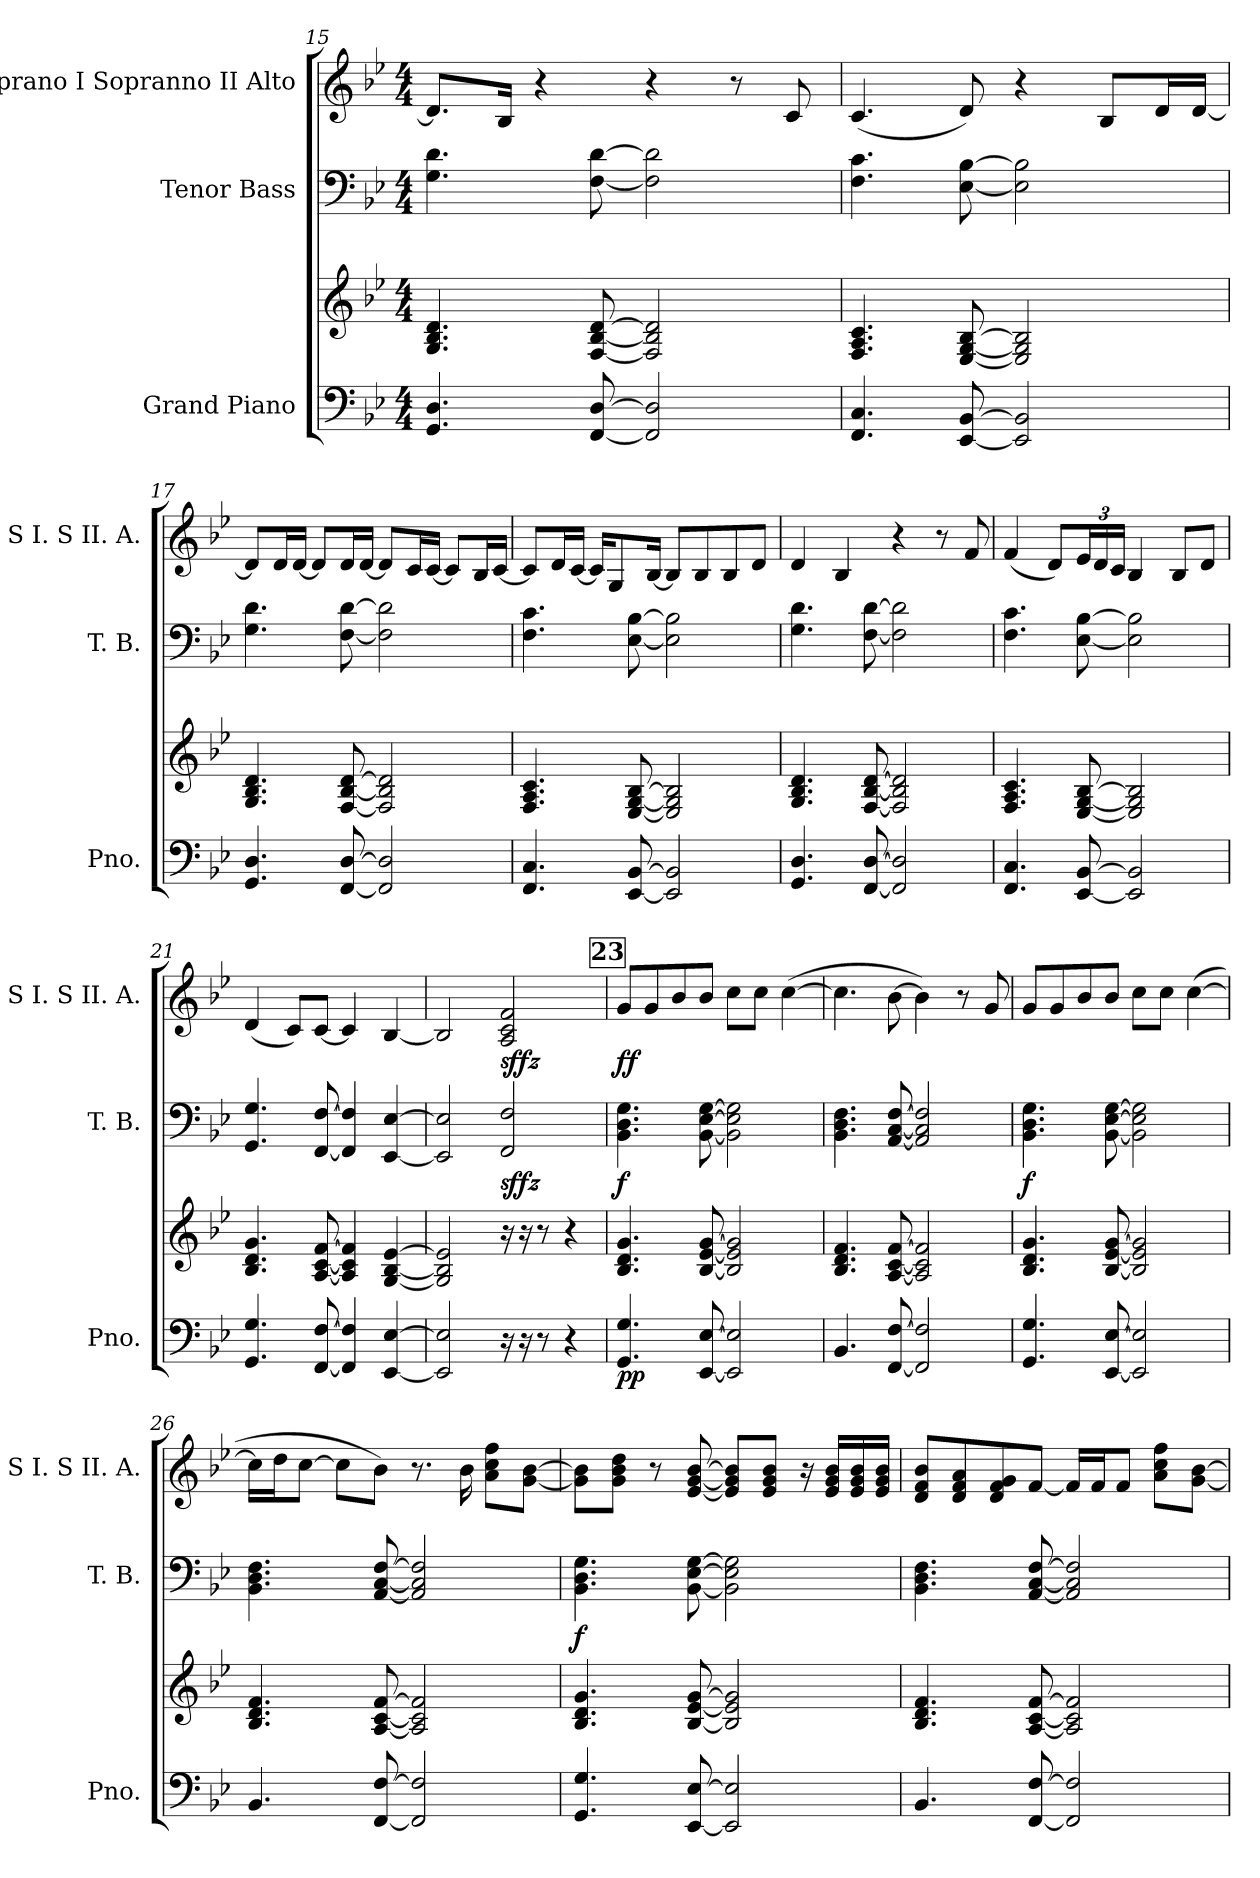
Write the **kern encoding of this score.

**kern	**kern	**dynam	**kern	**dynam	**kern	**dynam
*part3	*part3	*part3	*part2	*part2	*part1	*part1
*staff4	*staff3	*staff3/4	*staff2	*staff2	*staff1	*staff1
*I"Grand Piano	*	*	*I"Tenor Bass	*	*I"Soprano I Sopranno II Alto	*
*I'Pno.	*	*	*I'T. B.	*	*I'S I. S II. A.	*
*clefF4	*clefG2	*	*clefF4	*	*clefG2	*
*k[b-e-]	*k[b-e-]	*	*k[b-e-]	*	*k[b-e-]	*
*M4/4	*M4/4	*	*M4/4	*	*M4/4	*
=15	=15	=15	=15	=15	=15	=15
4.GG/ 4.D/	4.G/ 4.B-/ 4.d/	.	4.G\ 4.d\	.	8.d/L]	.
.	.	.	.	.	16B-/Jk	.
.	.	.	.	.	4r	.
[8FF/ [8D/	[8F/ [8B-/ [8d/	.	[8F\ [8d\	.	.	.
2FF/] 2D/]	2F/] 2B-/] 2d/]	.	2F\] 2d\]	.	4r	.
.	.	.	.	.	8r	.
.	.	.	.	.	8c/	.
=16	=16	=16	=16	=16	=16	=16
4.FF/ 4.C/	4.F/ 4.A/ 4.c/	.	4.F\ 4.c\	.	(4.c/	.
[8EE-/ [8BB-/	[8E-/ [8G/ [8B-/	.	[8E-\ [8B-\	.	8d/)	.
2EE-/] 2BB-/]	2E-/] 2G/] 2B-/]	.	2E-\] 2B-\]	.	4r	.
.	.	.	.	.	8B-/L	.
.	.	.	.	.	16d/L	.
.	.	.	.	.	[16d/JJ	.
!!LO:PB:g=z
=17	=17	=17	=17	=17	=17	=17
4.GG/ 4.D/	4.G/ 4.B-/ 4.d/	.	4.G\ 4.d\	.	8d/L]	.
.	.	.	.	.	16d/L	.
.	.	.	.	.	[16d/JJ	.
.	.	.	.	.	8d/L]	.
[8FF/ [8D/	[8F/ [8B-/ [8d/	.	[8F\ [8d\	.	16d/L	.
.	.	.	.	.	[16d/JJ	.
2FF/] 2D/]	2F/] 2B-/] 2d/]	.	2F\] 2d\]	.	8d/L]	.
.	.	.	.	.	16c/L	.
.	.	.	.	.	[16c/JJ	.
.	.	.	.	.	8c/L]	.
.	.	.	.	.	16B-/L	.
.	.	.	.	.	[16c/JJ	.
=18	=18	=18	=18	=18	=18	=18
4.FF/ 4.C/	4.F/ 4.A/ 4.c/	.	4.F\ 4.c\	.	8c/L]	.
.	.	.	.	.	16d/L	.
.	.	.	.	.	[16c/JJ	.
.	.	.	.	.	16c/KL]	.
.	.	.	.	.	8G/	.
[8EE-/ [8BB-/	[8E-/ [8G/ [8B-/	.	[8E-\ [8B-\	.	.	.
.	.	.	.	.	[16B-/Jk	.
2EE-/] 2BB-/]	2E-/] 2G/] 2B-/]	.	2E-\] 2B-\]	.	8B-/L]	.
.	.	.	.	.	8B-/	.
.	.	.	.	.	8B-/	.
.	.	.	.	.	8d/J	.
=19	=19	=19	=19	=19	=19	=19
4.GG/ 4.D/	4.G/ 4.B-/ 4.d/	.	4.G\ 4.d\	.	4d/	.
.	.	.	.	.	4B-/	.
[8FF/ [8D/	[8F/ [8B-/ [8d/	.	[8F\ [8d\	.	.	.
2FF/] 2D/]	2F/] 2B-/] 2d/]	.	2F\] 2d\]	.	4r	.
.	.	.	.	.	8r	.
.	.	.	.	.	8f/	.
=20	=20	=20	=20	=20	=20	=20
4.FF/ 4.C/	4.F/ 4.A/ 4.c/	.	4.F\ 4.c\	.	(4f/	.
.	.	.	.	.	8d/L)	.
*	*	*	*	*	*Xbrackettup	*
[8EE-/ [8BB-/	[8E-/ [8G/ [8B-/	.	[8E-\ [8B-\	.	24e-/L	.
.	.	.	.	.	24d/	.
.	.	.	.	.	24c/JJ	.
2EE-/] 2BB-/]	2E-/] 2G/] 2B-/]	.	2E-\] 2B-\]	.	4B-/	.
.	.	.	.	.	8B-/L	.
.	.	.	.	.	8d/J	.
!!LO:LB:g=z
=21	=21	=21	=21	=21	=21	=21
4.GG/ 4.G/	4.B-/ 4.d/ 4.g/	.	4.GG/ 4.G/	.	(4d/	.
.	.	.	.	.	8c/L)	.
[8FF/ [8F/	[8A/ [8c/ [8f/	.	[8FF/ [8F/	.	[8c/J	.
4FF/] 4F/]	4A/] 4c/] 4f/]	.	4FF/] 4F/]	.	4c/]	.
[4EE-/ [4E-/	[4G/ [4B-/ [4e-/	.	[4EE-/ [4E-/	.	[4B-/	.
=22	=22	=22	=22	=22	=22	=22
2EE-/] 2E-/]	2G/] 2B-/] 2e-/]	.	2EE-/] 2E-/]	.	2B-/]	.
!	!	!	!	!LO:DY:b	!	!LO:DY:b
16r	16r	.	2FF/ 2F/	sffz	2A/ 2c/ 2f/	sffz
16r	16r	.	.	.	.	.
8r	8r	.	.	.	.	.
4r	4r	.	.	.	.	.
!!LO:REH:place=s1:a:B:fs=14:t=23
=23	=23	=23	=23	=23	=23	=23
!	!	!LO:DY:b=2	!	!	!	!
!	!	!LO:DY:n=1:b	!	!LO:DY:b	!	!LO:DY:b
4.GG/ 4.G/	4.B-/ 4.d/ 4.g/	p p	4.BB-\ 4.D\ 4.G\	f	8g/L	ff
.	.	.	.	.	8g/	.
.	.	.	.	.	8b-/	.
[8EE-/ [8E-/	[8B-/ [8e-/ [8g/	.	[8BB-\ [8E-\ [8G\	.	8b-/J	.
2EE-/] 2E-/]	2B-/] 2e-/] 2g/]	.	2BB-\] 2E-\] 2G\]	.	8cc\L	.
.	.	.	.	.	8cc\J	.
.	.	.	.	.	([4cc\	.
=24	=24	=24	=24	=24	=24	=24
4.BB-/	4.B-/ 4.d/ 4.f/	.	4.BB-\ 4.D\ 4.F\	.	4.cc\]	.
[8FF/ [8F/	[8A/ [8c/ [8f/	.	[8AA/ [8C/ [8F/	.	[8b-\	.
2FF/] 2F/]	2A/] 2c/] 2f/]	.	2AA/] 2C/] 2F/]	.	4b-\])	.
.	.	.	.	.	8r	.
.	.	.	.	.	8g/	.
=25	=25	=25	=25	=25	=25	=25
!	!	!	!	!LO:DY:b	!	!
4.GG/ 4.G/	4.B-/ 4.d/ 4.g/	.	4.BB-\ 4.D\ 4.G\	f	8g/L	.
.	.	.	.	.	8g/	.
.	.	.	.	.	8b-/	.
[8EE-/ [8E-/	[8B-/ [8e-/ [8g/	.	[8BB-\ [8E-\ [8G\	.	8b-/J	.
2EE-/] 2E-/]	2B-/] 2e-/] 2g/]	.	2BB-\] 2E-\] 2G\]	.	8cc\L	.
.	.	.	.	.	8cc\J	.
.	.	.	.	.	([4cc\	.
!!LO:LB:g=z
=26	=26	=26	=26	=26	=26	=26
4.BB-/	4.B-/ 4.d/ 4.f/	.	4.BB-\ 4.D\ 4.F\	.	16cc\LL]	.
.	.	.	.	.	16dd\J	.
.	.	.	.	.	[8cc\J	.
.	.	.	.	.	8cc\L]	.
[8FF/ [8F/	[8A/ [8c/ [8f/	.	[8AA/ [8C/ [8F/	.	8b-\J)	.
2FF/] 2F/]	2A/] 2c/] 2f/]	.	2AA/] 2C/] 2F/]	.	8.r	.
.	.	.	.	.	16b-\	.
.	.	.	.	.	8a\ 8cc\ 8ff\L	.
.	.	.	.	.	[8g\ [8b-\J	.
=27	=27	=27	=27	=27	=27	=27
!	!	!	!	!LO:DY:b	!	!
4.GG/ 4.G/	4.B-/ 4.d/ 4.g/	.	4.BB-\ 4.D\ 4.G\	f	8g\] 8b-\]L	.
.	.	.	.	.	8g\ 8b-\ 8dd\J	.
.	.	.	.	.	8r	.
[8EE-/ [8E-/	[8B-/ [8e-/ [8g/	.	[8BB-\ [8E-\ [8G\	.	[8e-/ [8g/ [8b-/	.
2EE-/] 2E-/]	2B-/] 2e-/] 2g/]	.	2BB-\] 2E-\] 2G\]	.	8e-/] 8g/] 8b-/]L	.
.	.	.	.	.	8e-/ 8g/ 8b-/J	.
.	.	.	.	.	16r	.
.	.	.	.	.	16e-/ 16g/ 16b-/LL	.
.	.	.	.	.	16e-/ 16g/ 16b-/	.
.	.	.	.	.	16e-/ 16g/ 16b-/JJ	.
=28	=28	=28	=28	=28	=28	=28
4.BB-/	4.B-/ 4.d/ 4.f/	.	4.BB-\ 4.D\ 4.F\	.	8d/ 8f/ 8b-/L	.
.	.	.	.	.	8d/ 8f/ 8a/	.
.	.	.	.	.	8d/ 8f/ 8g/	.
[8FF/ [8F/	[8A/ [8c/ [8f/	.	[8AA/ [8C/ [8F/	.	[8f/J	.
2FF/] 2F/]	2A/] 2c/] 2f/]	.	2AA/] 2C/] 2F/]	.	16f/LL]	.
.	.	.	.	.	16f/J	.
.	.	.	.	.	8f/J	.
.	.	.	.	.	8a\ 8cc\ 8ff\L	.
.	.	.	.	.	[8g\ [8b-\J	.
=	=	=	=	=	=	=
*-	*-	*-	*-	*-	*-	*-
